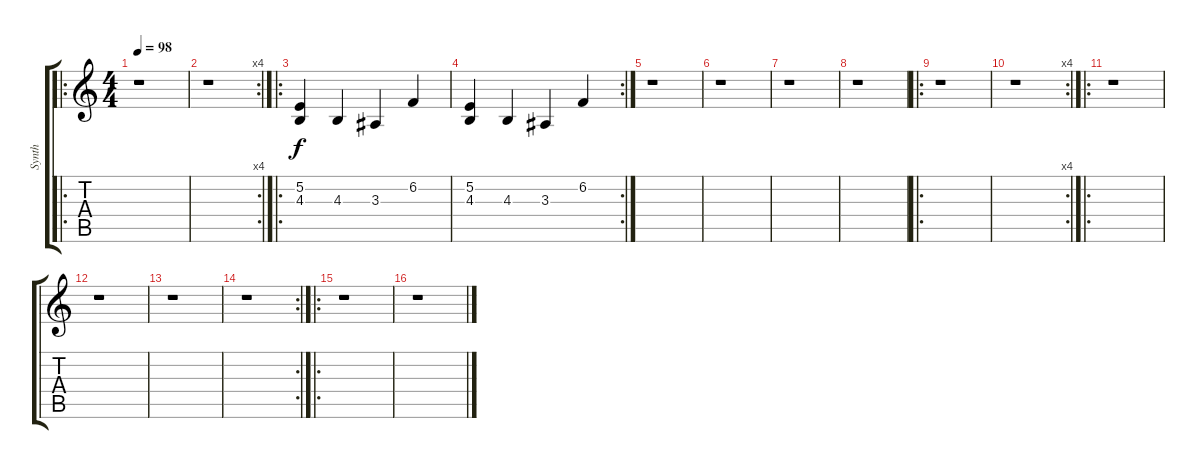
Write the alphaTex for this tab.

\track ("Synth" "Synth") {instrument stringensemble1}
\staff {score tabs}
\tuning (E4 B3 G3 D3 A2 E2) {hide}
\ro
\ts (4 4)
\tempo 98
\clef g2
\ks c
r.1{dy f instrument stringensemble1} |
\rc 4
r.1 |
\ro
(5.2 4.3).4 4.3.4 3.3.4 6.2.4 |
\rc 2
(5.2 4.3).4 4.3.4 3.3.4 6.2.4 |
r.1 |
r.1 |
r.1 |
r.1 |
\ro
r.1 |
\rc 4
r.1 |
\ro
r.1 |
r.1 |
r.1 |
\rc 2
r.1 |
\ro
r.1 |
r.1
